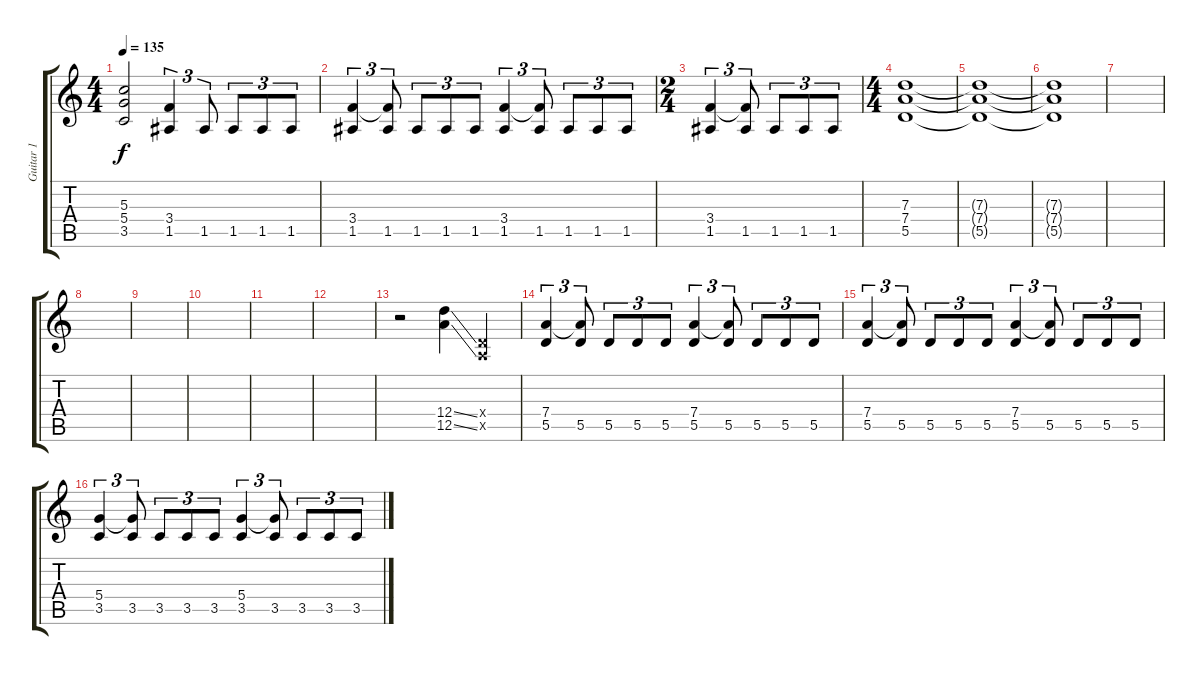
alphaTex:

\track ("Guitar 1" "Guitar 1") {instrument distortionguitar}
\staff {score tabs}
\tuning (E4 B3 G3 D3 A2 E2) {hide}
\ts (4 4)
\tempo 135
\clef g2
\ks c
(5.3 5.4 3.5).2{dy f} (3.4 1.5).4{tu (3 2)} 1.5.8{tu (3 2)} 1.5.8{tu (3 2)} 1.5.8{tu (3 2)} 1.5.8{tu (3 2)} |
(3.4 1.5).4{tu (3 2)} (3.4{t} 1.5).8{tu (3 2)} 1.5.8{tu (3 2)} 1.5.8{tu (3 2)} 1.5.8{tu (3 2)} (3.4 1.5).4{tu (3 2)} (3.4{t} 1.5).8{tu (3 2)} 1.5.8{tu (3 2)} 1.5.8{tu (3 2)} 1.5.8{tu (3 2)} |
\ts (2 4)
(3.4 1.5).4{tu (3 2)} (3.4{t} 1.5).8{tu (3 2)} 1.5.8{tu (3 2)} 1.5.8{tu (3 2)} 1.5.8{tu (3 2)} |
\ts (4 4)
(7.3 7.4 5.5).1 |
(7.3{t} 7.4{t} 5.5{t}).1 |
(7.3{t} 7.4{t} 5.5{t}).1 |
|
|
|
|
|
|
r.2 (12.4{ss} 12.5{ss}).4{volume 12} (0.4{x} 0.5{x}).4 |
(7.4 5.5).4{tu (3 2)} (7.4{t} 5.5).8{tu (3 2)} 5.5.8{tu (3 2)} 5.5.8{tu (3 2)} 5.5.8{tu (3 2)} (7.4 5.5).4{tu (3 2)} (7.4{t} 5.5).8{tu (3 2)} 5.5.8{tu (3 2)} 5.5.8{tu (3 2)} 5.5.8{tu (3 2)} |
(7.4 5.5).4{tu (3 2)} (7.4{t} 5.5).8{tu (3 2)} 5.5.8{tu (3 2)} 5.5.8{tu (3 2)} 5.5.8{tu (3 2)} (7.4 5.5).4{tu (3 2)} (7.4{t} 5.5).8{tu (3 2)} 5.5.8{tu (3 2)} 5.5.8{tu (3 2)} 5.5.8{tu (3 2)} |
(5.4 3.5).4{tu (3 2)} (5.4{t} 3.5).8{tu (3 2)} 3.5.8{tu (3 2)} 3.5.8{tu (3 2)} 3.5.8{tu (3 2)} (5.4 3.5).4{tu (3 2)} (5.4{t} 3.5).8{tu (3 2)} 3.5.8{tu (3 2)} 3.5.8{tu (3 2)} 3.5.8{tu (3 2)}
